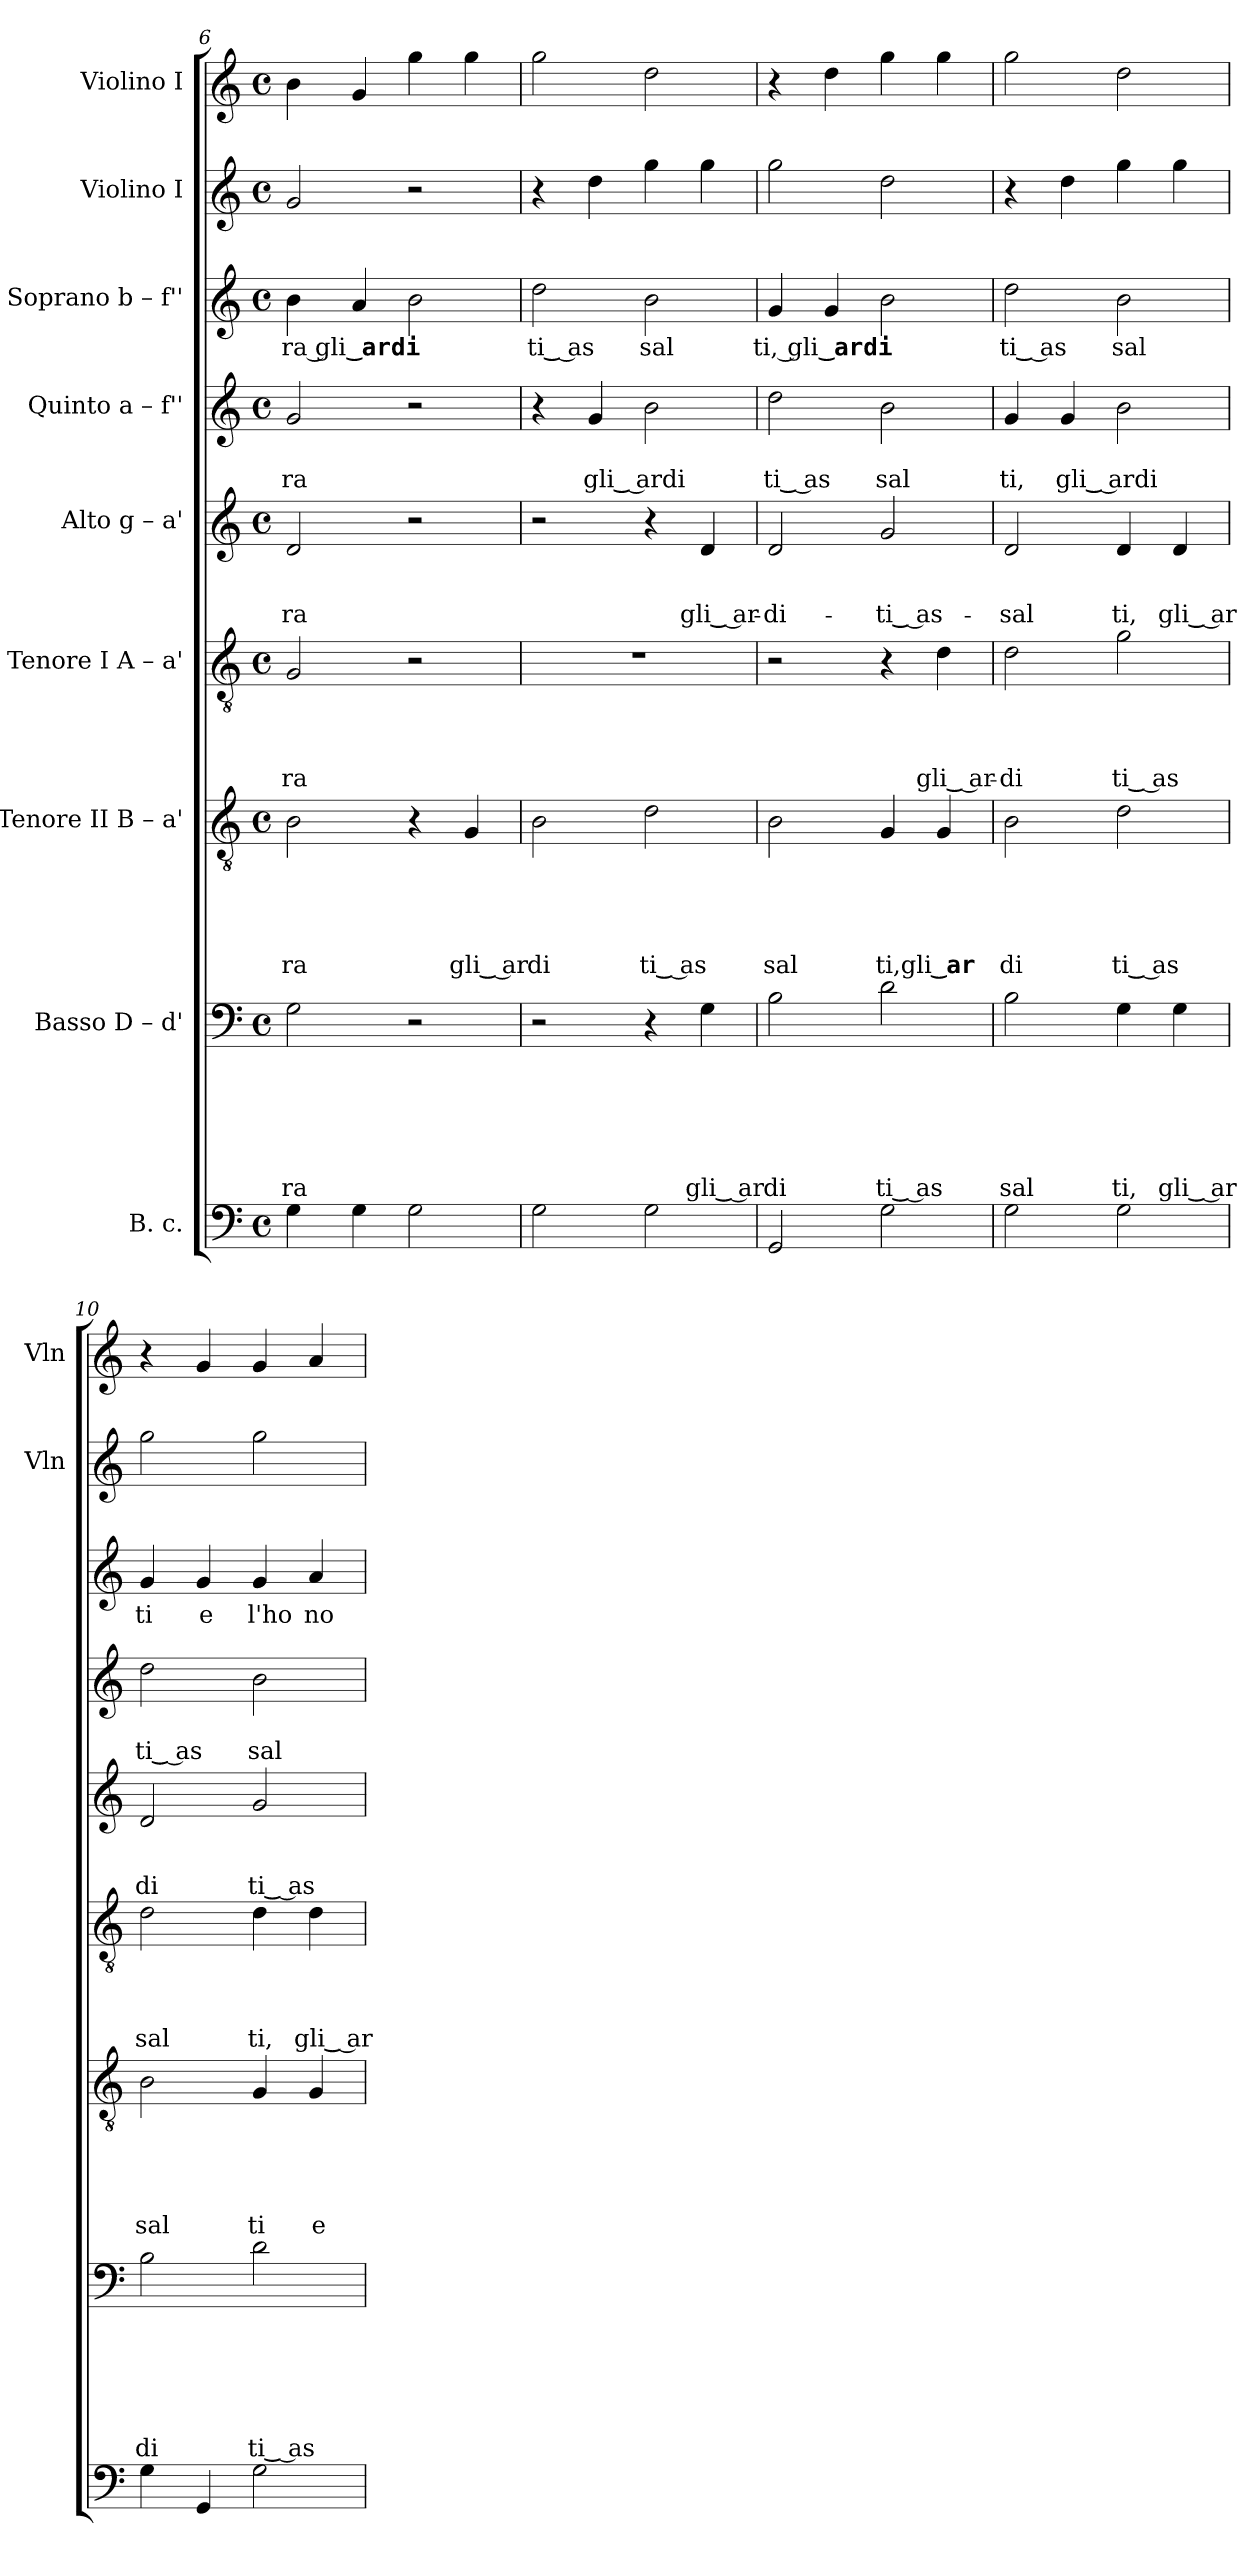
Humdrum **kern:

**kern	**kern	**text	**text	**text	**text	**text	**text	**kern	**text	**text	**text	**text	**text	**kern	**text	**text	**text	**text	**kern	**text	**text	**text	**kern	**text	**text	**kern	**text	**kern	**kern
*part9	*part8	*part8	*part8	*part8	*part8	*part8	*part8	*part7	*part7	*part7	*part7	*part7	*part7	*part6	*part6	*part6	*part6	*part6	*part5	*part5	*part5	*part5	*part4	*part4	*part4	*part3	*part3	*part2	*part1
*staff9	*staff8	*staff8	*staff8	*staff8	*staff8	*staff8	*staff8	*staff7	*staff7	*staff7	*staff7	*staff7	*staff7	*staff6	*staff6	*staff6	*staff6	*staff6	*staff5	*staff5	*staff5	*staff5	*staff4	*staff4	*staff4	*staff3	*staff3	*staff2	*staff1
*I"B. c.	*I"Basso D – d'	*	*	*	*	*	*	*I"Tenore II B – a'	*	*	*	*	*	*I"Tenore I A – a'	*	*	*	*	*I"Alto g – a'	*	*	*	*I"Quinto a – f''	*	*	*I"Soprano b – f''	*	*I"Violino I	*I"Violino I
*	*	*	*	*	*	*	*	*	*	*	*	*	*	*	*	*	*	*	*	*	*	*	*	*	*	*	*	*I'Vln	*I'Vln
*clefF4	*clefF4	*	*	*	*	*	*	*clefGv2	*	*	*	*	*	*clefGv2	*	*	*	*	*clefG2	*	*	*	*clefG2	*	*	*clefG2	*	*clefG2	*clefG2
*k[]	*k[]	*	*	*	*	*	*	*k[]	*	*	*	*	*	*k[]	*	*	*	*	*k[]	*	*	*	*k[]	*	*	*k[]	*	*k[]	*k[]
*C:	*C:	*	*	*	*	*	*	*C:	*	*	*	*	*	*C:	*	*	*	*	*C:	*	*	*	*C:	*	*	*C:	*	*C:	*C:
*M4/4	*M4/4	*	*	*	*	*	*	*M4/4	*	*	*	*	*	*M4/4	*	*	*	*	*M4/4	*	*	*	*M4/4	*	*	*M4/4	*	*M4/4	*M4/4
*met(c)	*met(c)	*	*	*	*	*	*	*met(c)	*	*	*	*	*	*met(c)	*	*	*	*	*met(c)	*	*	*	*met(c)	*	*	*met(c)	*	*met(c)	*met(c)
=6	=6	=6	=6	=6	=6	=6	=6	=6	=6	=6	=6	=6	=6	=6	=6	=6	=6	=6	=6	=6	=6	=6	=6	=6	=6	=6	=6	=6	=6
!	!	!	!	!	!	!	!LO:LY:b	!	!	!	!	!	!LO:LY:b	!	!	!	!	!LO:LY:b	!	!	!	!LO:LY:b	!	!	!LO:LY:b	!	!LO:LY:b	!	!
4G\	2G\	.	.	.	.	.	ra	2B\	.	.	.	.	ra	2G/	.	.	.	-ra	2d/	.	.	-ra	2g/	.	ra	4b\	ra gli	2g/	4b\
!	!	!	!	!	!	!	!	!	!	!	!	!	!	!	!	!	!	!	!	!	!	!	!	!	!	!	!LO:LY:b	!	!
4G\	.	.	.	.	.	.	.	.	.	.	.	.	.	.	.	.	.	.	.	.	.	.	.	.	.	4a/	‿ardi	.	4g/
2G\	2r	.	.	.	.	.	.	4r	.	.	.	.	.	2r	.	.	.	.	2r	.	.	.	2r	.	.	2b\	.	2r	4gg\
!	!	!	!	!	!	!	!	!	!	!	!	!	!LO:LY:b:rj	!	!	!	!	!	!	!	!	!	!	!	!	!	!	!	!
.	.	.	.	.	.	.	.	4G/	.	.	.	.	gli‿ ar	.	.	.	.	.	.	.	.	.	.	.	.	.	.	.	4gg\
=7	=7	=7	=7	=7	=7	=7	=7	=7	=7	=7	=7	=7	=7	=7	=7	=7	=7	=7	=7	=7	=7	=7	=7	=7	=7	=7	=7	=7	=7
!	!	!	!	!	!	!	!	!	!	!	!	!	!LO:LY:b	!	!	!	!	!	!	!	!	!	!	!	!	!	!LO:LY:b:rj	!	!
2G\	2r	.	.	.	.	.	.	2B\	.	.	.	.	di	1r	.	.	.	.	2r	.	.	.	4r	.	.	2dd\	ti‿ as	4r	2gg\
!	!	!	!	!	!	!	!	!	!	!	!	!	!	!	!	!	!	!	!	!	!	!	!	!	!LO:LY:b:rj	!	!	!	!
.	.	.	.	.	.	.	.	.	.	.	.	.	.	.	.	.	.	.	.	.	.	.	4g/	.	gli‿ ardi	.	.	4dd\	.
!	!	!	!	!	!	!	!	!	!	!	!	!	!LO:LY:b:rj	!	!	!	!	!	!	!	!	!	!	!	!	!	!LO:LY:b	!	!
2G\	4r	.	.	.	.	.	.	2d\	.	.	.	.	ti‿ as	.	.	.	.	.	4r	.	.	.	2b\	.	.	2b\	sal	4gg\	2dd\
!	!	!	!	!	!	!	!LO:LY:b:rj	!	!	!	!	!	!	!	!	!	!	!	!	!	!	!LO:LY:b:rj	!	!	!	!	!	!	!
.	4G\	.	.	.	.	.	gli‿ ar	.	.	.	.	.	.	.	.	.	.	.	4d/	.	.	gli‿ ar-	.	.	.	.	.	4gg\	.
=8	=8	=8	=8	=8	=8	=8	=8	=8	=8	=8	=8	=8	=8	=8	=8	=8	=8	=8	=8	=8	=8	=8	=8	=8	=8	=8	=8	=8	=8
!	!	!	!	!	!	!	!LO:LY:b	!	!	!	!	!	!LO:LY:b	!	!	!	!	!	!	!	!	!LO:LY:b	!	!	!LO:LY:b:rj	!	!LO:LY:b	!	!
2GG/	2B\	.	.	.	.	.	di	2B\	.	.	.	.	sal	2r	.	.	.	.	2d/	.	.	-di-	2dd\	.	ti‿ as	4g/	ti, gli	2gg\	4r
!	!	!	!	!	!	!	!	!	!	!	!	!	!	!	!	!	!	!	!	!	!	!	!	!	!	!	!LO:LY:b	!	!
.	.	.	.	.	.	.	.	.	.	.	.	.	.	.	.	.	.	.	.	.	.	.	.	.	.	4g/	‿ardi	.	4dd\
!	!	!	!	!	!	!	!LO:LY:b:rj	!	!	!	!	!	!LO:LY:b	!	!	!	!	!	!	!	!	!LO:LY:b:rj	!	!	!LO:LY:b	!	!	!	!
2G\	2d\	.	.	.	.	.	ti‿ as	4G/	.	.	.	.	ti,gli	4r	.	.	.	.	2g/	.	.	-ti‿ as-	2b\	.	sal	2b\	.	2dd\	4gg\
!	!	!	!	!	!	!	!	!	!	!	!	!	!LO:LY:b	!	!	!	!	!LO:LY:b:rj	!	!	!	!	!	!	!	!	!	!	!
.	.	.	.	.	.	.	.	4G/	.	.	.	.	‿ar	4d\	.	.	.	gli‿ ar-	.	.	.	.	.	.	.	.	.	.	4gg\
!!LO:LB:g=z
=9	=9	=9	=9	=9	=9	=9	=9	=9	=9	=9	=9	=9	=9	=9	=9	=9	=9	=9	=9	=9	=9	=9	=9	=9	=9	=9	=9	=9	=9
!	!	!	!	!	!	!	!LO:LY:b	!	!	!	!	!	!LO:LY:b	!	!	!	!	!LO:LY:b	!	!	!	!LO:LY:b	!	!	!LO:LY:b	!	!LO:LY:b:rj	!	!
2G\	2B\	.	.	.	.	.	sal	2B\	.	.	.	.	di	2d\	.	.	.	-di	2d/	.	.	-sal	4g/	.	ti,	2dd\	ti‿ as	4r	2gg\
!	!	!	!	!	!	!	!	!	!	!	!	!	!	!	!	!	!	!	!	!	!	!	!	!	!LO:LY:b:rj	!	!	!	!
.	.	.	.	.	.	.	.	.	.	.	.	.	.	.	.	.	.	.	.	.	.	.	4g/	.	gli‿ ardi	.	.	4dd\	.
!	!	!	!	!	!	!	!LO:LY:b	!	!	!	!	!	!LO:LY:b:rj	!	!	!	!	!LO:LY:b:rj	!	!	!	!LO:LY:b	!	!	!	!	!LO:LY:b	!	!
2G\	4G\	.	.	.	.	.	ti,	2d\	.	.	.	.	ti‿ as	2g\	.	.	.	ti‿ as	4d/	.	.	ti,	2b\	.	.	2b\	sal	4gg\	2dd\
!	!	!	!	!	!	!	!LO:LY:b:rj	!	!	!	!	!	!	!	!	!	!	!	!	!	!	!LO:LY:b:rj	!	!	!	!	!	!	!
.	4G\	.	.	.	.	.	gli‿ ar	.	.	.	.	.	.	.	.	.	.	.	4d/	.	.	gli‿ ar	.	.	.	.	.	4gg\	.
=10	=10	=10	=10	=10	=10	=10	=10	=10	=10	=10	=10	=10	=10	=10	=10	=10	=10	=10	=10	=10	=10	=10	=10	=10	=10	=10	=10	=10	=10
!	!	!	!	!	!	!	!LO:LY:b	!	!	!	!	!	!LO:LY:b	!	!	!	!	!LO:LY:b	!	!	!	!LO:LY:b	!	!	!LO:LY:b:rj	!	!LO:LY:b	!	!
4G\	2B\	.	.	.	.	.	di	2B\	.	.	.	.	sal	2d\	.	.	.	sal	2d/	.	.	di	2dd\	.	ti‿ as	4g/	ti	2gg\	4r
!	!	!	!	!	!	!	!	!	!	!	!	!	!	!	!	!	!	!	!	!	!	!	!	!	!	!	!LO:LY:b	!	!
4GG/	.	.	.	.	.	.	.	.	.	.	.	.	.	.	.	.	.	.	.	.	.	.	.	.	.	4g/	e	.	4g/
!	!	!	!	!	!	!	!LO:LY:b:rj	!	!	!	!	!	!LO:LY:b	!	!	!	!	!LO:LY:b	!	!	!	!LO:LY:b:rj	!	!	!LO:LY:b	!	!LO:LY:b	!	!
2G\	2d\	.	.	.	.	.	ti‿ as	4G/	.	.	.	.	ti	4d\	.	.	.	ti,	2g/	.	.	ti‿ as	2b\	.	sal	4g/	l'ho	2gg\	4g/
!	!	!	!	!	!	!	!	!	!	!	!	!	!LO:LY:b	!	!	!	!	!LO:LY:b:rj	!	!	!	!	!	!	!	!	!LO:LY:b	!	!
.	.	.	.	.	.	.	.	4G/	.	.	.	.	e	4d\	.	.	.	gli‿ ar	.	.	.	.	.	.	.	4a/	no	.	4a/
=	=	=	=	=	=	=	=	=	=	=	=	=	=	=	=	=	=	=	=	=	=	=	=	=	=	=	=	=	=
*-	*-	*-	*-	*-	*-	*-	*-	*-	*-	*-	*-	*-	*-	*-	*-	*-	*-	*-	*-	*-	*-	*-	*-	*-	*-	*-	*-	*-	*-
